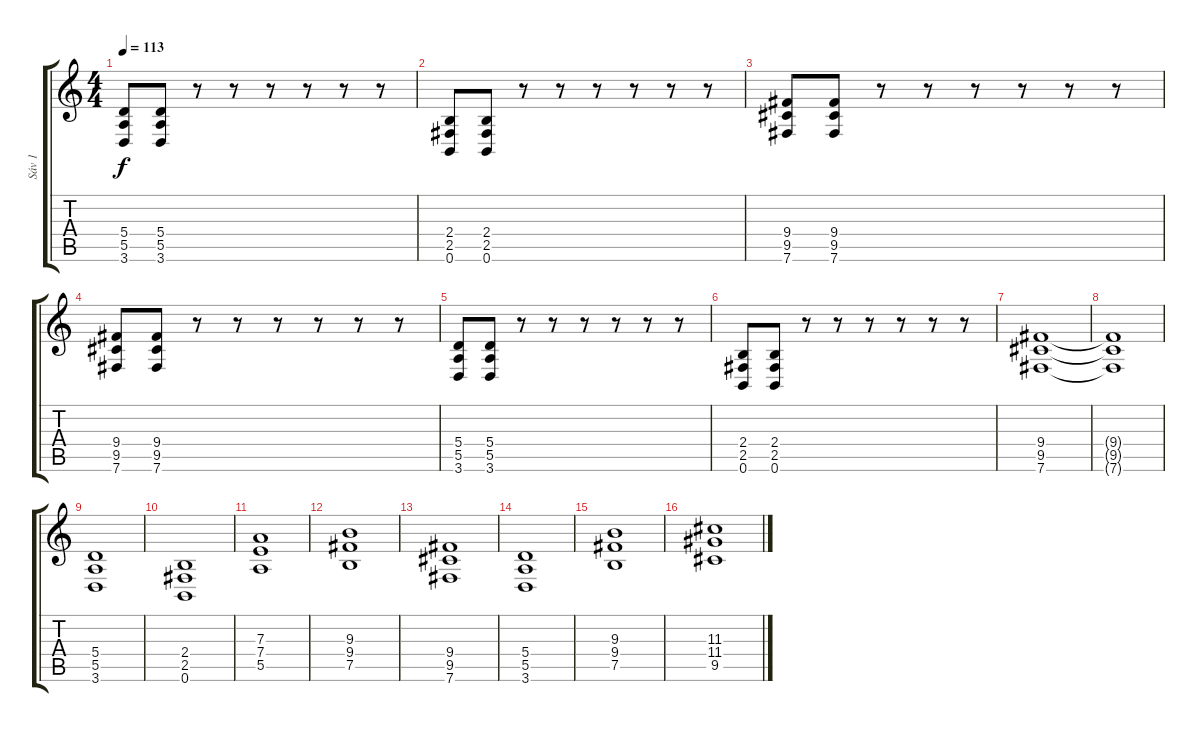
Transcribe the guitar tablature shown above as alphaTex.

\track ("Sáv 1" "Sáv 1") {instrument distortionguitar}
\staff {score tabs}
\tuning (B3 Gb3 D3 A2 E2 B1) {hide}
\ts (4 4)
\tempo 113
\clef g2
\ks c
(5.4 5.5 3.6).8{dy f} (5.4 5.5 3.6).8 r.8 r.8 r.8 r.8 r.8 r.8 |
(2.4 2.5 0.6).8 (2.4 2.5 0.6).8 r.8 r.8 r.8 r.8 r.8 r.8 |
(9.4 9.5 7.6).8 (9.4 9.5 7.6).8 r.8 r.8 r.8 r.8 r.8 r.8 |
(9.4 9.5 7.6).8 (9.4 9.5 7.6).8 r.8 r.8 r.8 r.8 r.8 r.8 |
(5.4 5.5 3.6).8 (5.4 5.5 3.6).8 r.8 r.8 r.8 r.8 r.8 r.8 |
(2.4 2.5 0.6).8 (2.4 2.5 0.6).8 r.8 r.8 r.8 r.8 r.8 r.8 |
(9.4 9.5 7.6).1 |
(9.4{t} 9.5{t} 7.6{t}).1 |
(5.4 5.5 3.6).1 |
(2.4 2.5 0.6).1 |
(7.3 7.4 5.5).1 |
(9.3 9.4 7.5).1 |
(9.4 9.5 7.6).1 |
(5.4 5.5 3.6).1 |
(9.3 9.4 7.5).1 |
(11.3 11.4 9.5).1
